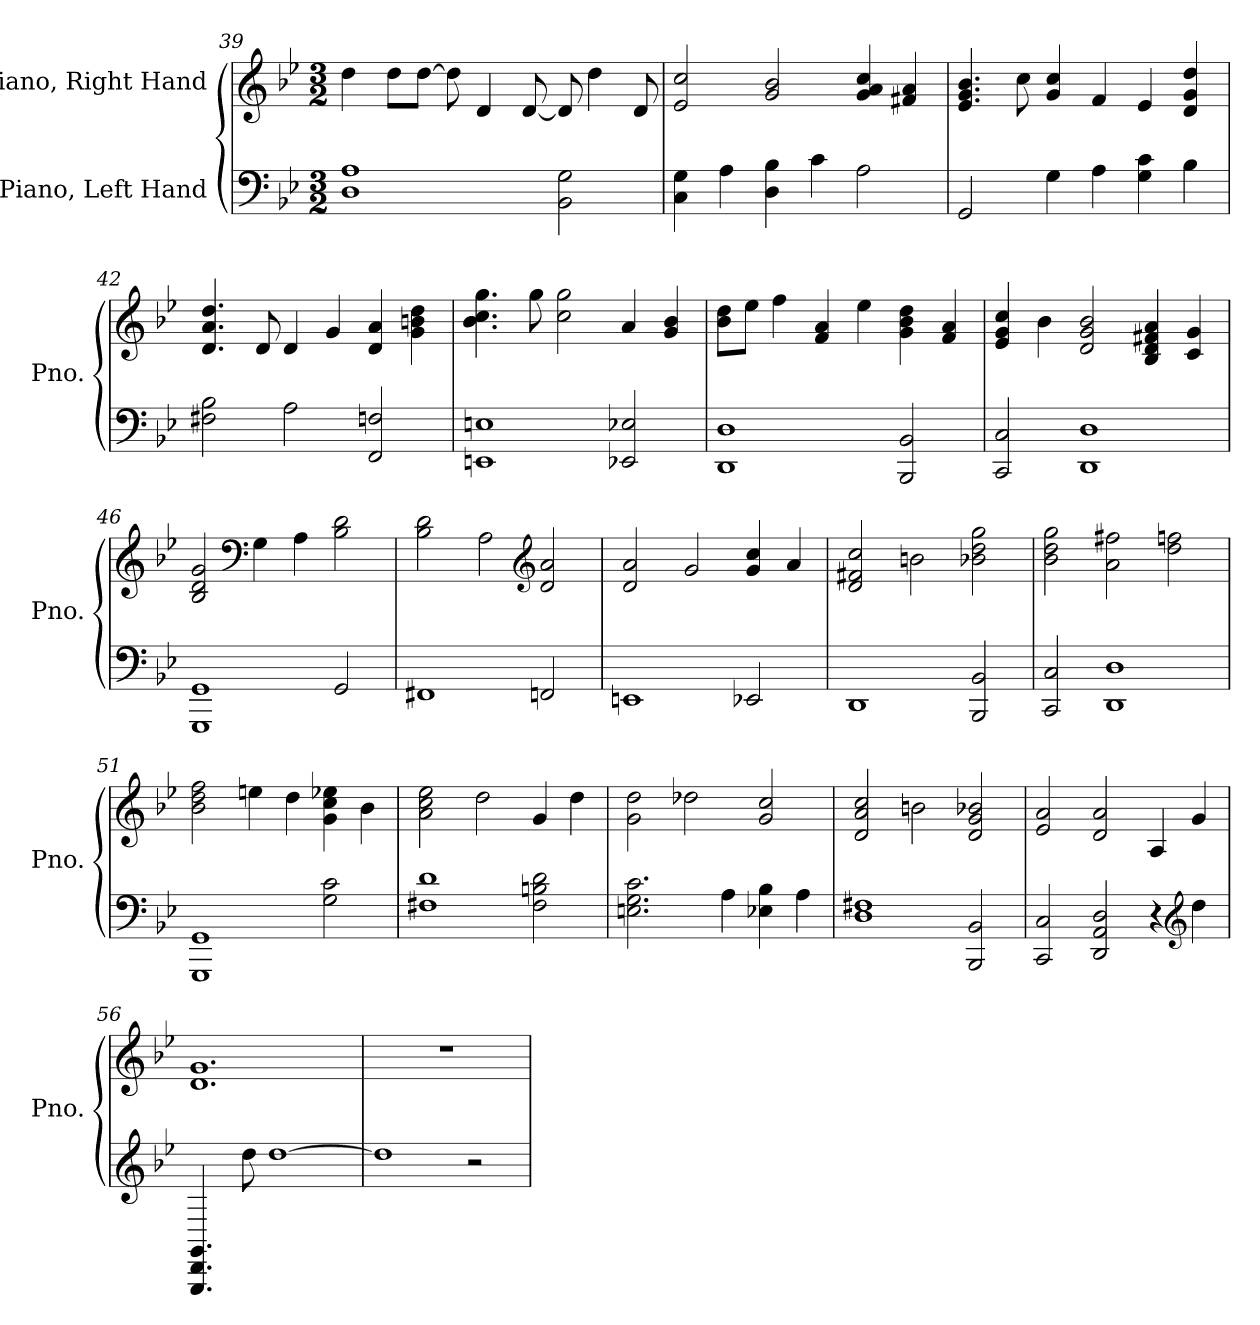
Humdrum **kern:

**kern	**kern
*part2	*part1
*staff2	*staff1
*I"Piano, Left Hand	*I"Piano, Right Hand
*I'Pno.	*I'Pno.
!!LO:LB:g=z
*clefF4	*clefG2
*k[b-e-]	*k[b-e-]
*M3/2	*M3/2
=39	=39
1D 1A	4dd\
.	8dd\L
.	[8dd\J
.	8dd\]
.	4d/
.	[8d/
2BB-\ 2G\	8d/]
.	4dd\
.	8d/
=40	=40
4C\ 4G\	2e-/ 2cc/
4A\	.
4D\ 4B-\	2g/ 2b-/
4c\	.
2A\	4g/ 4a/ 4cc/
.	4f#X/ 4a/
=41	=41
2GG/	4.e-/ 4.g/ 4.b-/
.	8cc\
4G\	4g/ 4cc/
4A\	4f/
4G\ 4c\	4e-/
4B-\	4d/ 4g/ 4dd/
=42	=42
2F#X\ 2B-\	4.d/ 4.a/ 4.dd/
.	8d/
2A\	4d/
.	4g/
2FF/ 2Fn/	4d/ 4a/
.	4g\ 4bn\ 4dd\
=43	=43
1EEn 1En	4.b-\ 4.cc\ 4.gg\
.	8gg\
.	2cc\ 2gg\
2EE-X/ 2E-X/	4a/
.	4g/ 4b-/
!!LO:LB:g=z
=44	=44
1DD 1D	8b-\ 8dd\L
.	8ee-\J
.	4ff\
.	4f/ 4a/
.	4ee-\
2BBB-/ 2BB-/	4g\ 4b-\ 4dd\
.	4f/ 4a/
=45	=45
2CC/ 2C/	4e-/ 4g/ 4cc/
.	4b-\
1DD 1D	2d/ 2g/ 2b-/
.	4B-/ 4d/ 4f#X/ 4a/
.	4c/ 4g/
=46	=46
1GGG 1GG	2B-/ 2d/ 2g/
*	*clefF4
.	4G\
.	4A\
2GG/	2B-\ 2d\
=47	=47
1FF#X	2B-\ 2d\
.	2A\
*	*clefG2
2FFn/	2d/ 2a/
=48	=48
1EEn	2d/ 2a/
.	2g/
2EE-X/	4g/ 4cc/
.	4a/
=49	=49
1DD	2d/ 2f#X/ 2cc/
.	2bn\
2BBB-/ 2BB-/	2b-X\ 2dd\ 2gg\
!!LO:LB:g=z
=50	=50
2CC/ 2C/	2b-\ 2dd\ 2gg\
1DD 1D	2a\ 2ff#X\
.	2dd\ 2ffn\
=51	=51
1GGG 1GG	2b-\ 2dd\ 2ff\
.	4een\
.	4dd\
2G\ 2c\	4g\ 4cc\ 4ee-X\
.	4b-\
=52	=52
1F#X 1d	2a\ 2cc\ 2ee-\
.	2dd\
2F#\ 2Bn\ 2d\	4g/
.	4dd\
=53	=53
2.En\ 2.G\ 2.c\	2g\ 2dd\
.	2dd-X\
4A\	.
4E-X\ 4B-\	2g/ 2cc/
4A\	.
=54	=54
1D 1F#X	2d/ 2a/ 2cc/
.	2bn\
2BBB-/ 2BB-/	2d/ 2g/ 2b-X/
=55	=55
2CC/ 2C/	2e-/ 2a/
2DD/ 2AA/ 2D/	2d/ 2a/
4r	4A/
*clefG2	*
4dd\	4g/
=56	=56
4.GGG/ 4.DD/ 4.GG/	1.d 1.g
8dd\	.
[1dd	.
!!LO:LB:g=z
=57	=57
1dd]	1.r
2r	.
=	=
*-	*-
